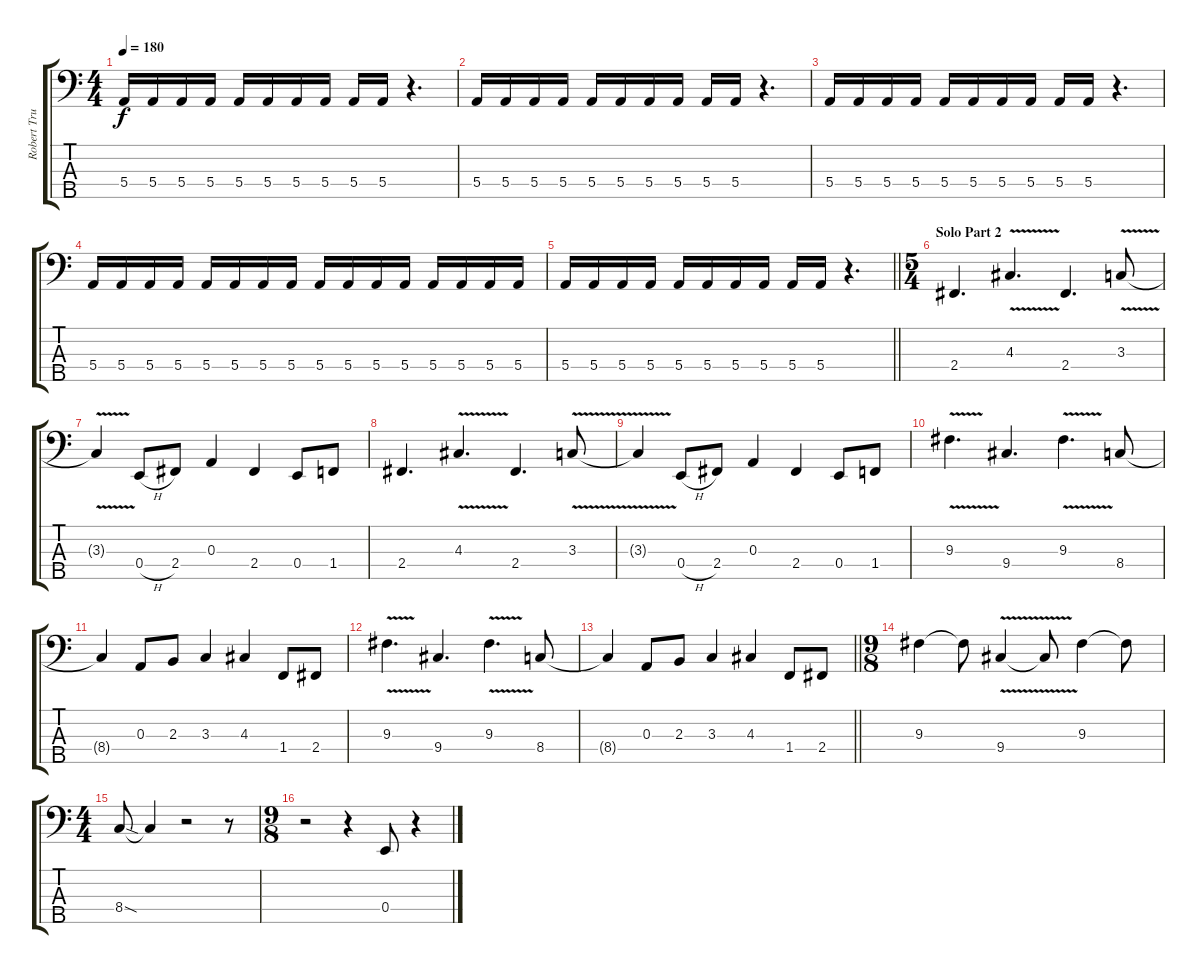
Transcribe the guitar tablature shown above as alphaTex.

\track ("Robert Trujillo" "Robert Tru") {instrument electricbassfinger}
\staff {score tabs}
\tuning (G2 D2 A1 E1 B0) {hide}
\ts (4 4)
\tempo 180
\clef f4
\ks c
5.4.16{dy f} 5.4.16 5.4.16 5.4.16 5.4.16 5.4.16 5.4.16 5.4.16 5.4.16 5.4.16 r.4{d} |
5.4.16 5.4.16 5.4.16 5.4.16 5.4.16 5.4.16 5.4.16 5.4.16 5.4.16 5.4.16 r.4{d} |
5.4.16 5.4.16 5.4.16 5.4.16 5.4.16 5.4.16 5.4.16 5.4.16 5.4.16 5.4.16 r.4{d} |
5.4.16 5.4.16 5.4.16 5.4.16 5.4.16 5.4.16 5.4.16 5.4.16 5.4.16 5.4.16 5.4.16 5.4.16 5.4.16 5.4.16 5.4.16 5.4.16 |
\barLineRight lightlight
5.4.16 5.4.16 5.4.16 5.4.16 5.4.16 5.4.16 5.4.16 5.4.16 5.4.16 5.4.16 r.4{d} |
\ts (5 4)
\section ("" "Solo Part 2")
2.4.4{d} 4.3{v}.4{d} 2.4.4{d} 3.3{v}.8 |
3.3{t}.4 0.4{h}.8 2.4.8 0.3.4 2.4.4 0.4.8 1.4.8 |
2.4.4{d} 4.3{v}.4{d} 2.4.4{d} 3.3{v}.8 |
3.3{t}.4 0.4{h}.8 2.4.8 0.3.4 2.4.4 0.4.8 1.4.8 |
9.3{v}.4{d} 9.4.4{d} 9.3{v}.4{d} 8.4.8 |
8.4{t}.4 0.3.8 2.3.8 3.3.4 4.3.4 1.4.8 2.4.8 |
9.3{v}.4{d} 9.4.4{d} 9.3{v}.4{d} 8.4.8 |
\barLineRight lightlight
8.4{t}.4 0.3.8 2.3.8 3.3.4 4.3.4 1.4.8 2.4.8 |
\ts (9 8)
9.3.4 9.3{t}.8 9.4{v}.4 9.4{t}.8 9.3.4 9.3{t}.8 |
\ts (4 4)
8.4{sod}.8 8.4{t}.4 r.2 r.8 |
\ts (9 8)
r.2 r.4 0.4.8 r.4
